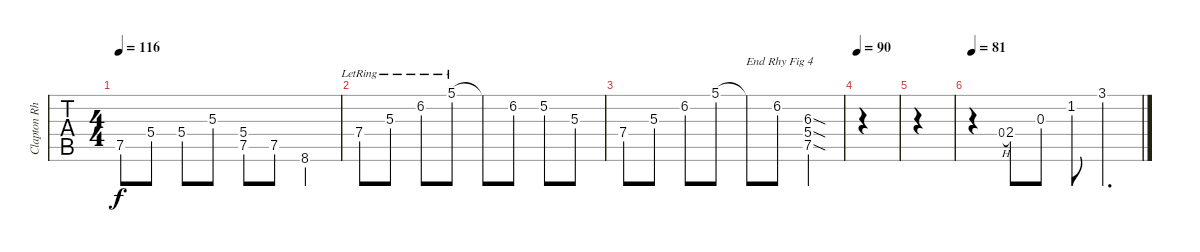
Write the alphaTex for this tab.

\track ("Clapton Rhythm (Trs. 5A/3-4B)" "Clapton Rh") {instrument overdrivenguitar}
\staff {tabs}
\tuning (E4 B3 G3 D3 A2 E2) {hide}
\ts (4 4)
\tempo 116
\clef g2
\ks c
7.5.8{dy f} 5.4.8 5.4.8 5.3.8 (5.4 7.5).8 7.5.8 8.6.4 |
7.4{lr}.8 5.3{lr}.8 6.2{lr}.8 5.1{lr}.8 5.1{t}.8 6.2.8 5.2.8 5.3.8 |
7.4.8 5.3.8 6.2.8 5.1.8 5.1{t}.8{txt "End Rhy Fig 4"} 6.2.8 (6.3{sod} 5.4{sod} 7.5{sod}).4 |
\tempo 90
|
|
\tempo 81
r.4 0.4{h}.8{gr onbeat} 2.4.8 0.3.8 1.2.8 3.1.4{d}
